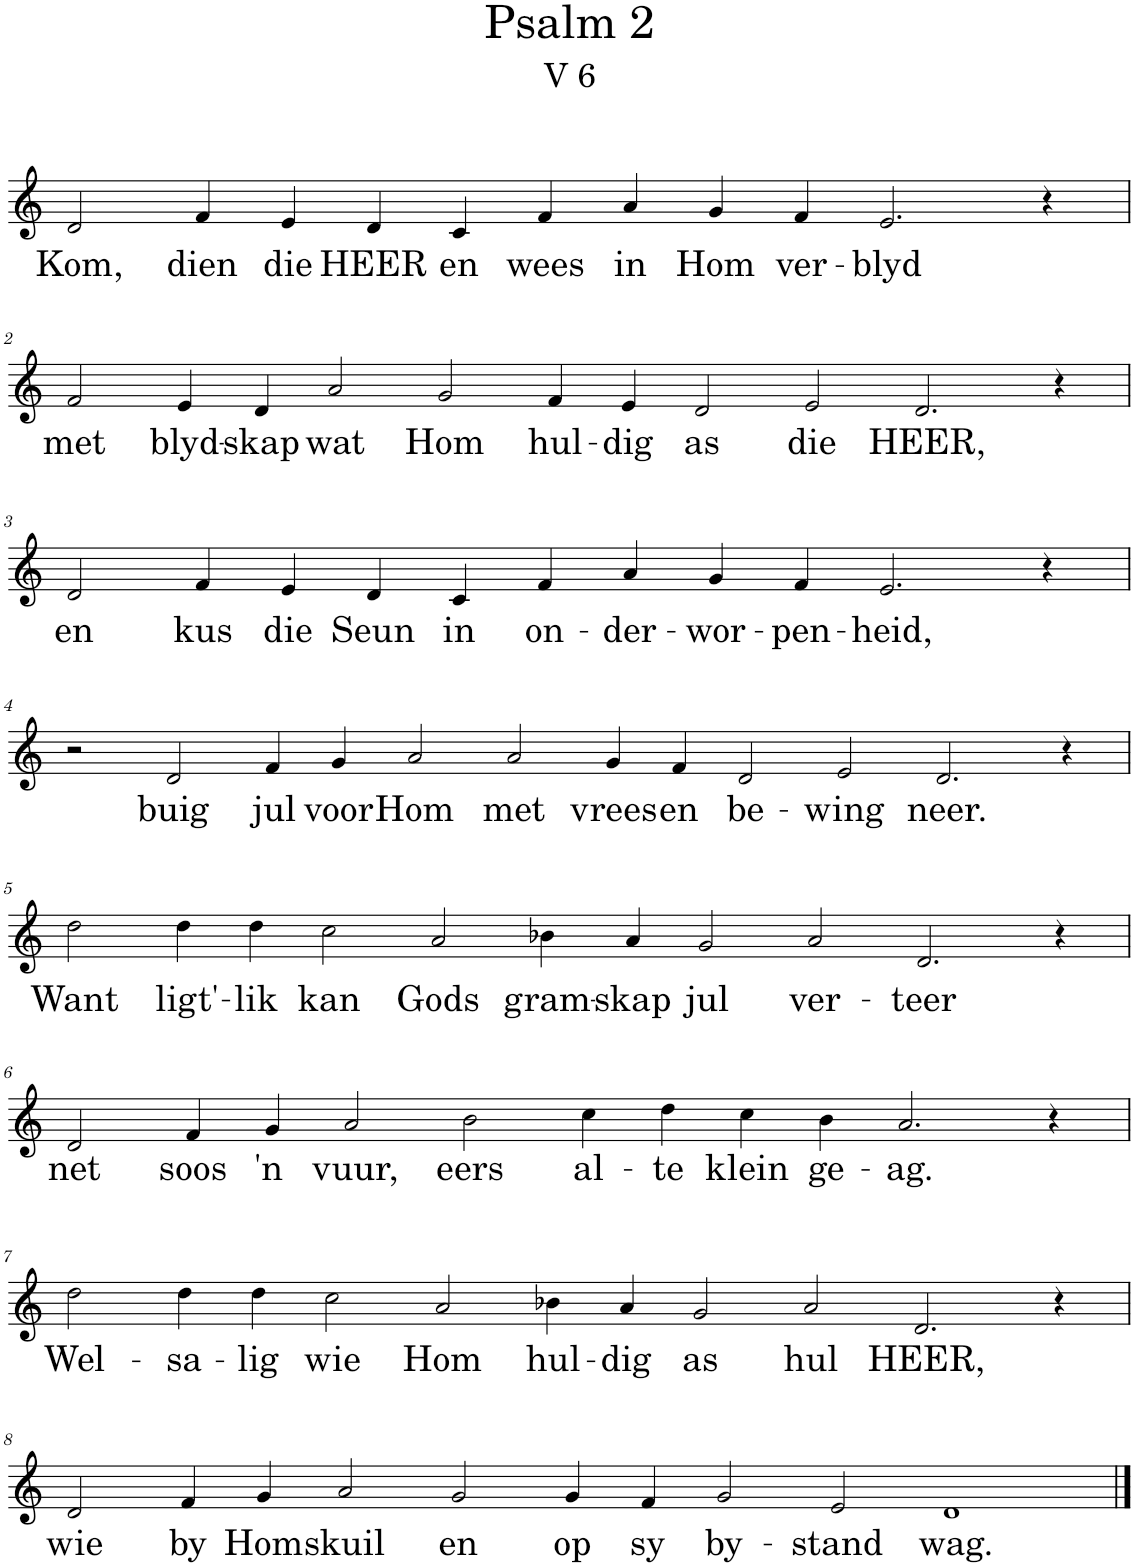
**kern	**text
*part1	*part1
*staff1	*staff1
*I"Pipe Organ	*
*I'Org.	*
*clefG2	*
*k[]	*
*M14/4	*
=1	=1
!	!LO:LY:b
2d/	Kom,
!	!LO:LY:b
4f/	dien
!	!LO:LY:b
4e/	die
!	!LO:LY:b
4d/	HEER
!	!LO:LY:b
4c/	en
!	!LO:LY:b
4f/	wees
!	!LO:LY:b
4a/	in
!	!LO:LY:b
4g/	Hom
!	!LO:LY:b
4f/	ver-
!	!LO:LY:b
2.e/	-blyd
4r	.
!!LO:LB:g=z
=2	=2
*M18/4	*
!	!LO:LY:b
2f/	met
!	!LO:LY:b
4e/	blyd-
!	!LO:LY:b
4d/	-skap
!	!LO:LY:b
2a/	wat
!	!LO:LY:b
2g/	Hom
!	!LO:LY:b
4f/	hul-
!	!LO:LY:b
4e/	-dig
!	!LO:LY:b
2d/	as
!	!LO:LY:b
2e/	die
!	!LO:LY:b
2.d/	HEER,
4r	.
!!LO:LB:g=z
=3	=3
*M20/4	*
!	!LO:LY:b
2d/	en
!	!LO:LY:b
4f/	kus
!	!LO:LY:b
4e/	die
!	!LO:LY:b
4d/	Seun
!	!LO:LY:b
4c/	in
!	!LO:LY:b
4f/	on-
!	!LO:LY:b
4a/	-der-
!	!LO:LY:b
4g/	-wor-
!	!LO:LY:b
4f/	-pen-
!	!LO:LY:b
2.e/	-heid,
4r	.
!!LO:LB:g=z
=4	=4
*M20/4	*
2r	.
!	!LO:LY:b
2d/	buig
!	!LO:LY:b
4f/	jul
!	!LO:LY:b
4g/	voor
!	!LO:LY:b
2a/	Hom
!	!LO:LY:b
2a/	met
!	!LO:LY:b
4g/	vrees
!	!LO:LY:b
4f/	en
!	!LO:LY:b
2d/	be-
!	!LO:LY:b
2e/	-wing
!	!LO:LY:b
2.d/	neer.
4r	.
!!LO:LB:g=z
=5	=5
*M18/4	*
!	!LO:LY:b
2dd\	Want
!	!LO:LY:b
4dd\	ligt'-
!	!LO:LY:b
4dd\	-lik
!	!LO:LY:b
2cc\	kan
!	!LO:LY:b
2a/	Gods
!	!LO:LY:b
4b-X\	gram-
!	!LO:LY:b
4a/	-skap
!	!LO:LY:b
2g/	jul
!	!LO:LY:b
2a/	ver-
!	!LO:LY:b
2.d/	-teer
4r	.
!!LO:LB:g=z
=6	=6
*M16/4	*
!	!LO:LY:b
2d/	net
!	!LO:LY:b
4f/	soos
!	!LO:LY:b
4g/	'n
!	!LO:LY:b
2a/	vuur,
!	!LO:LY:b
2b\	eers
!	!LO:LY:b
4cc\	al-
!	!LO:LY:b
4dd\	-te
!	!LO:LY:b
4cc\	klein
!	!LO:LY:b
4b\	ge-
!	!LO:LY:b
2.a/	-ag.
4r	.
!!LO:LB:g=z
=7	=7
*M18/4	*
!	!LO:LY:b
2dd\	Wel-
!	!LO:LY:b
4dd\	-sa-
!	!LO:LY:b
4dd\	-lig
!	!LO:LY:b
2cc\	wie
!	!LO:LY:b
2a/	Hom
!	!LO:LY:b
4b-X\	hul-
!	!LO:LY:b
4a/	-dig
!	!LO:LY:b
2g/	as
!	!LO:LY:b
2a/	hul
!	!LO:LY:b
2.d/	HEER,
4r	.
!!LO:LB:g=z
=8	=8
!	!LO:LY:b
2d/	wie
!	!LO:LY:b
4f/	by
!	!LO:LY:b
4g/	Hom
!	!LO:LY:b
2a/	skuil
!	!LO:LY:b
2g/	en
!	!LO:LY:b
4g/	op
!	!LO:LY:b
4f/	sy
!	!LO:LY:b
2g/	by-
!	!LO:LY:b
2e/	-stand
!	!LO:LY:b
1d	wag.
==	==
*-	*-
